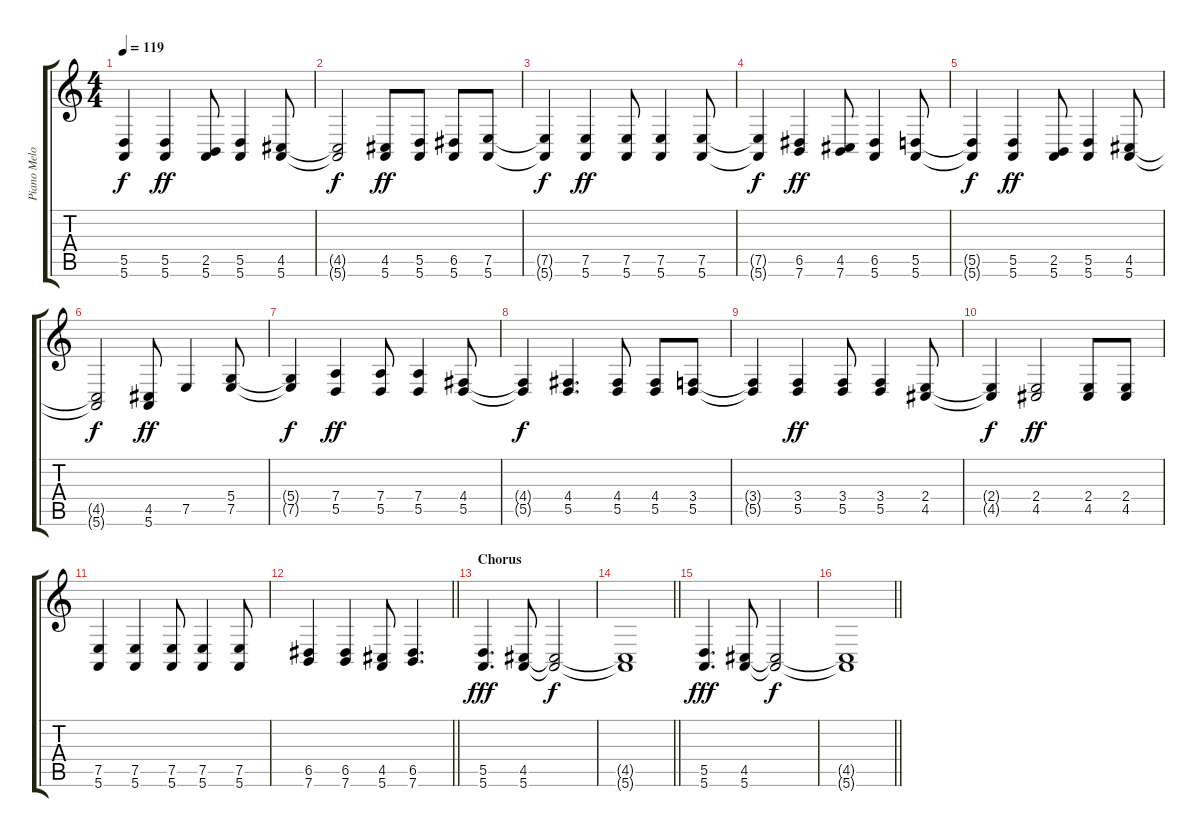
\track ("Piano Melody (Paul McCartney)" "Piano Melo") {instrument acousticgrandpiano}
\staff {score tabs}
\tuning (E4 B3 G3 D3 A2 E2) {hide}
\ts (4 4)
\tempo 119
\clef g2
\ks c
(5.5{t} 5.6{t}).4{dy f} (5.5 5.6).4{dy ff} (2.5 5.6).8 (5.5 5.6).4 (4.5 5.6).8 |
(4.5{t} 5.6{t}).2{dy f} (4.5 5.6).8{dy ff} (5.5 5.6).8 (6.5 5.6).8 (7.5 5.6).8 |
(7.5{t} 5.6{t}).4{dy f} (7.5 5.6).4{dy ff} (7.5 5.6).8 (7.5 5.6).4 (7.5 5.6).8 |
(7.5{t} 5.6{t}).4{dy f} (6.5 7.6).4{dy ff} (4.5 7.6).8 (6.5 5.6).4 (5.5 5.6).8 |
(5.5{t} 5.6{t}).4{dy f} (5.5 5.6).4{dy ff} (2.5 5.6).8 (5.5 5.6).4 (4.5 5.6).8 |
(4.5{t} 5.6{t}).2{dy f} (4.5 5.6).8{dy ff} 7.5.4 (5.4 7.5).8 |
(5.4{t} 7.5{t}).4{dy f} (7.4 5.5).4{dy ff} (7.4 5.5).8 (7.4 5.5).4 (4.4 5.5).8 |
(4.4{t} 5.5{t}).4{dy f} (4.4 5.5).4{d} (4.4 5.5).8 (4.4 5.5).8 (3.4 5.5).8 |
(3.4{t} 5.5{t}).4 (3.4 5.5).4{dy ff} (3.4 5.5).8 (3.4 5.5).4 (2.4 4.5).8 |
(2.4{t} 4.5{t}).4{dy f} (2.4 4.5).2{dy ff} (2.4 4.5).8 (2.4 4.5).8 |
(7.5 5.6).4 (7.5 5.6).4 (7.5 5.6).8 (7.5 5.6).4 (7.5 5.6).8 |
\barLineRight lightlight
(6.5 7.6).4 (6.5 7.6).4 (4.5 5.6).8 (6.5 7.6).4{d} |
\section ("" "Chorus")
(5.5 5.6).4{d dy fff} (4.5 5.6).8 (4.5{t} 5.6{t}).2{dy f} |
\barLineRight lightlight
(4.5{t} 5.6{t}).1 |
(5.5 5.6).4{d dy fff} (4.5 5.6).8 (4.5{t} 5.6{t}).2{dy f} |
\barLineRight lightlight
(4.5{t} 5.6{t}).1
